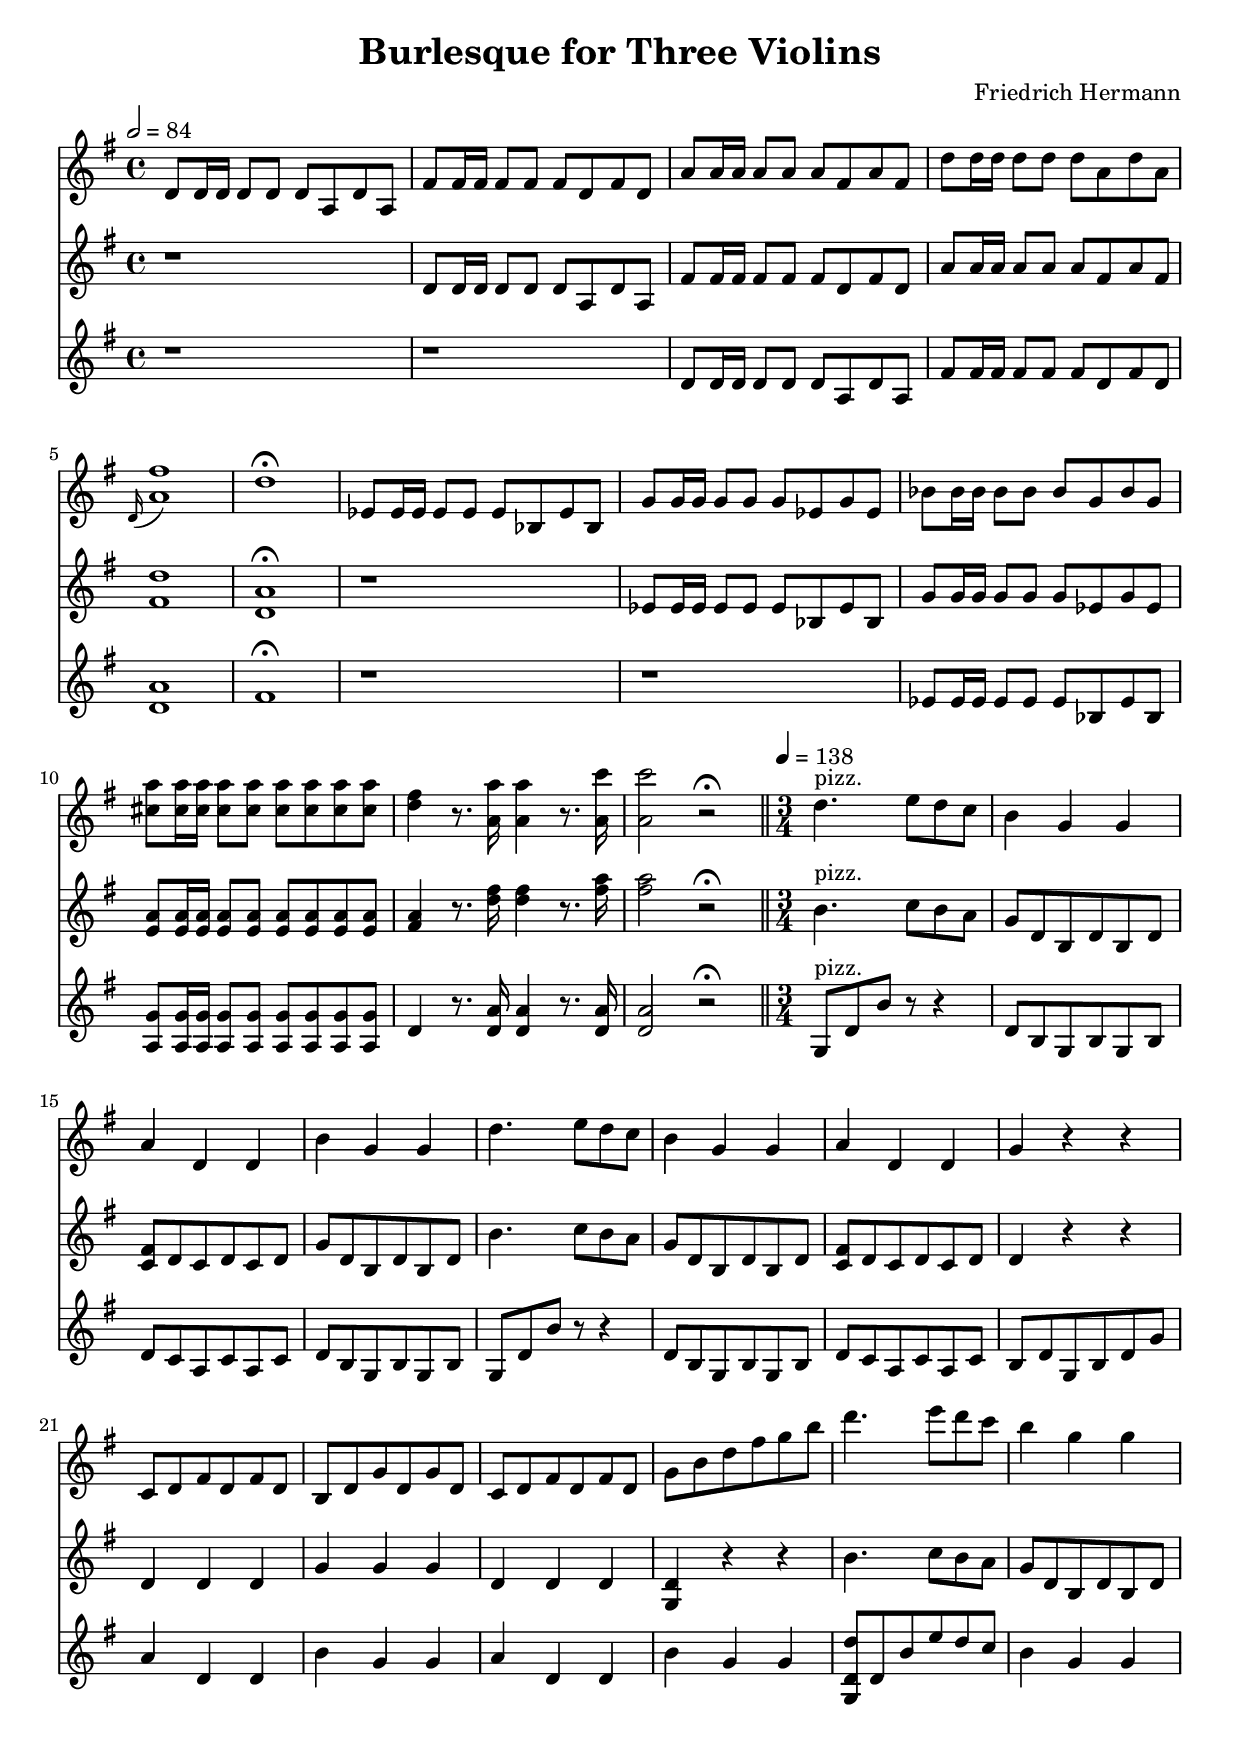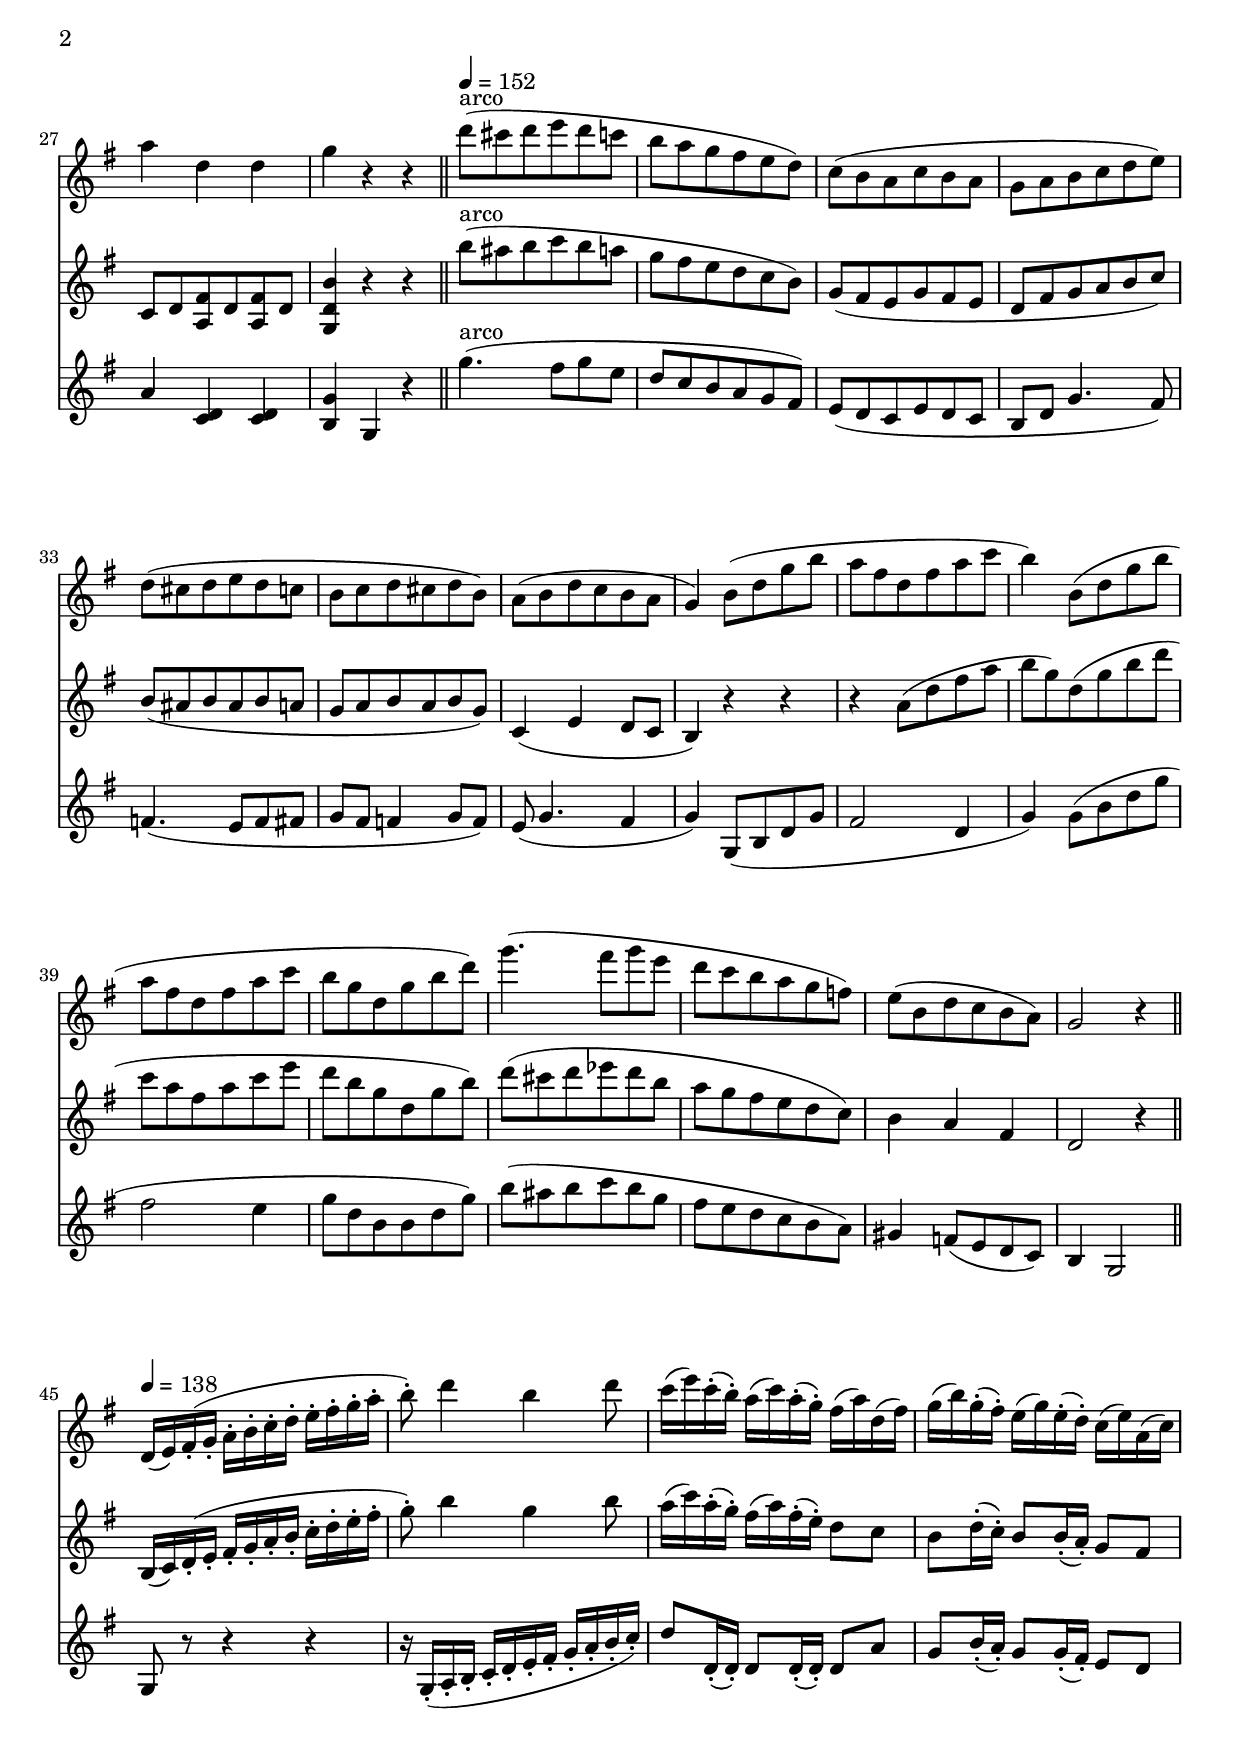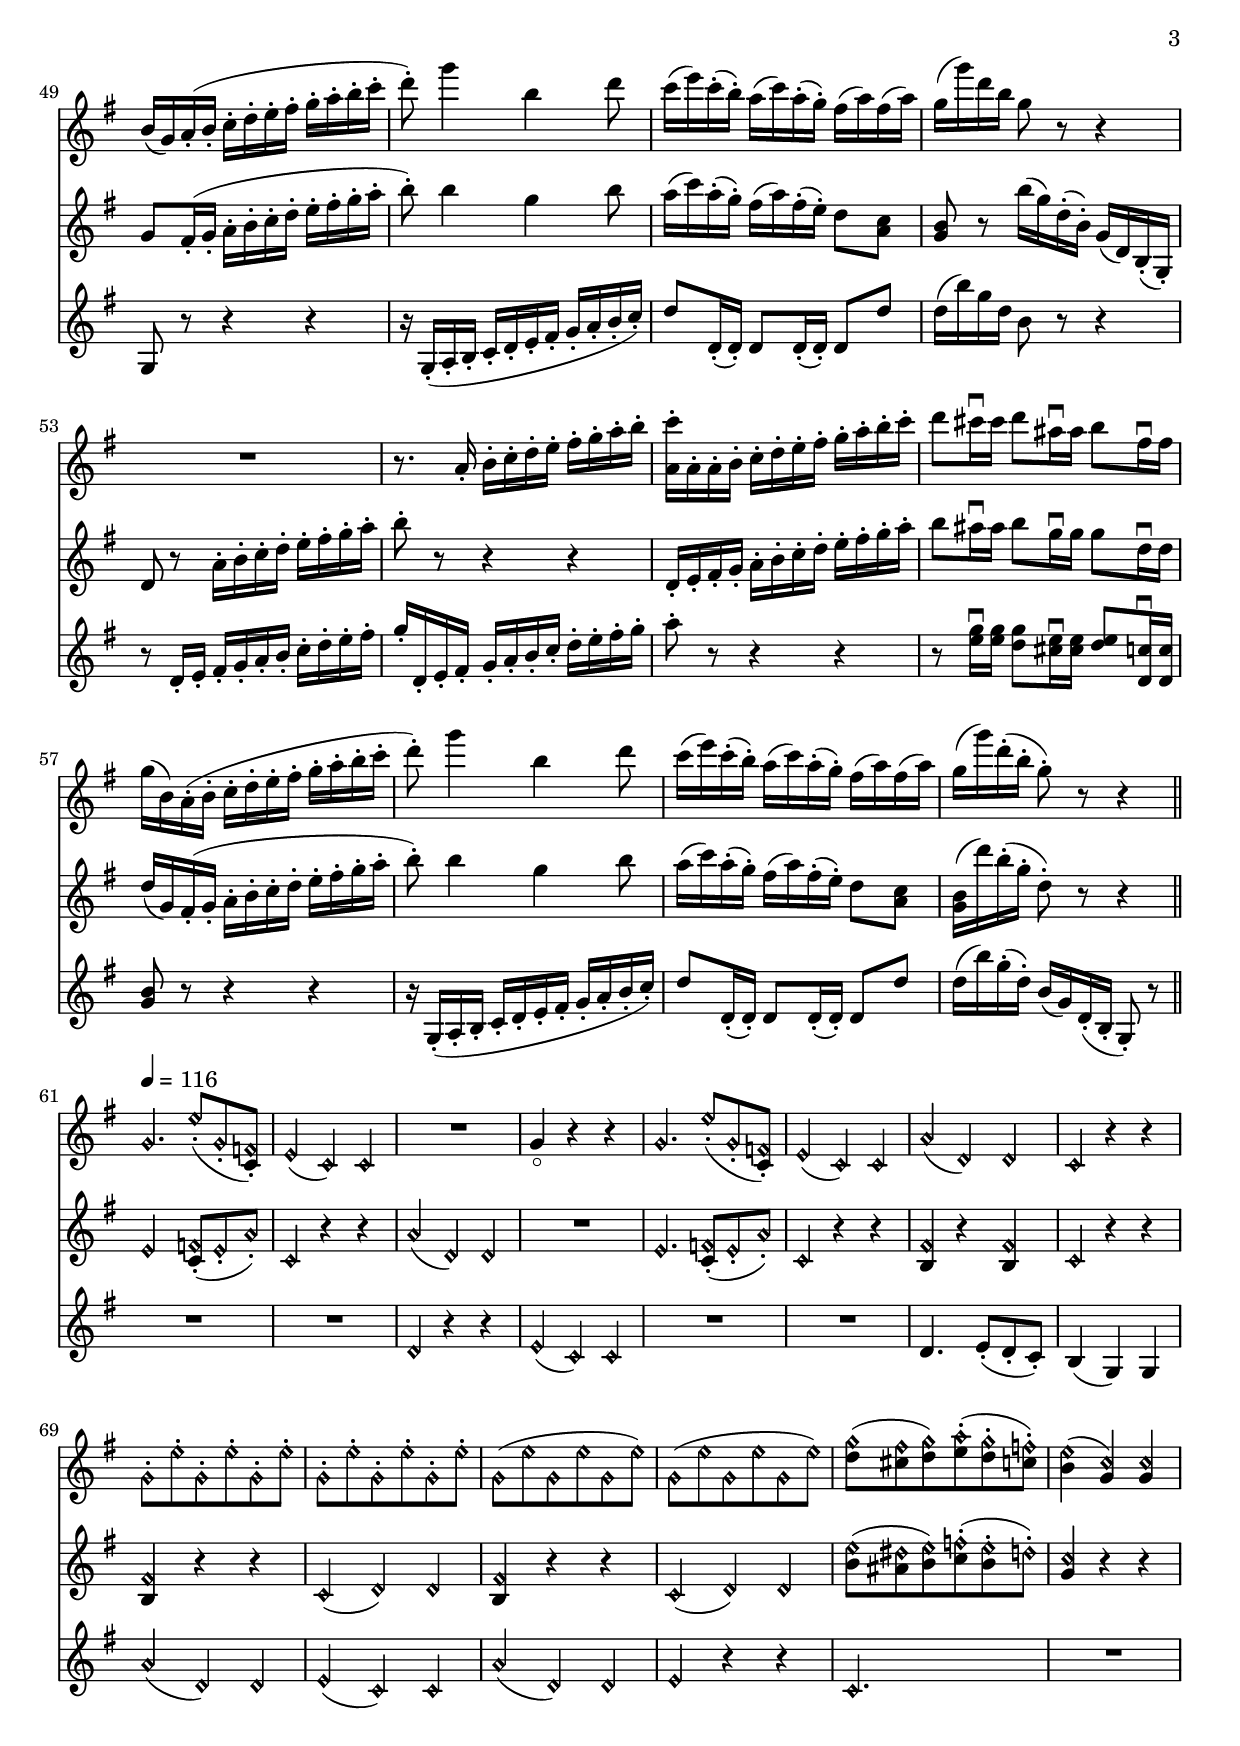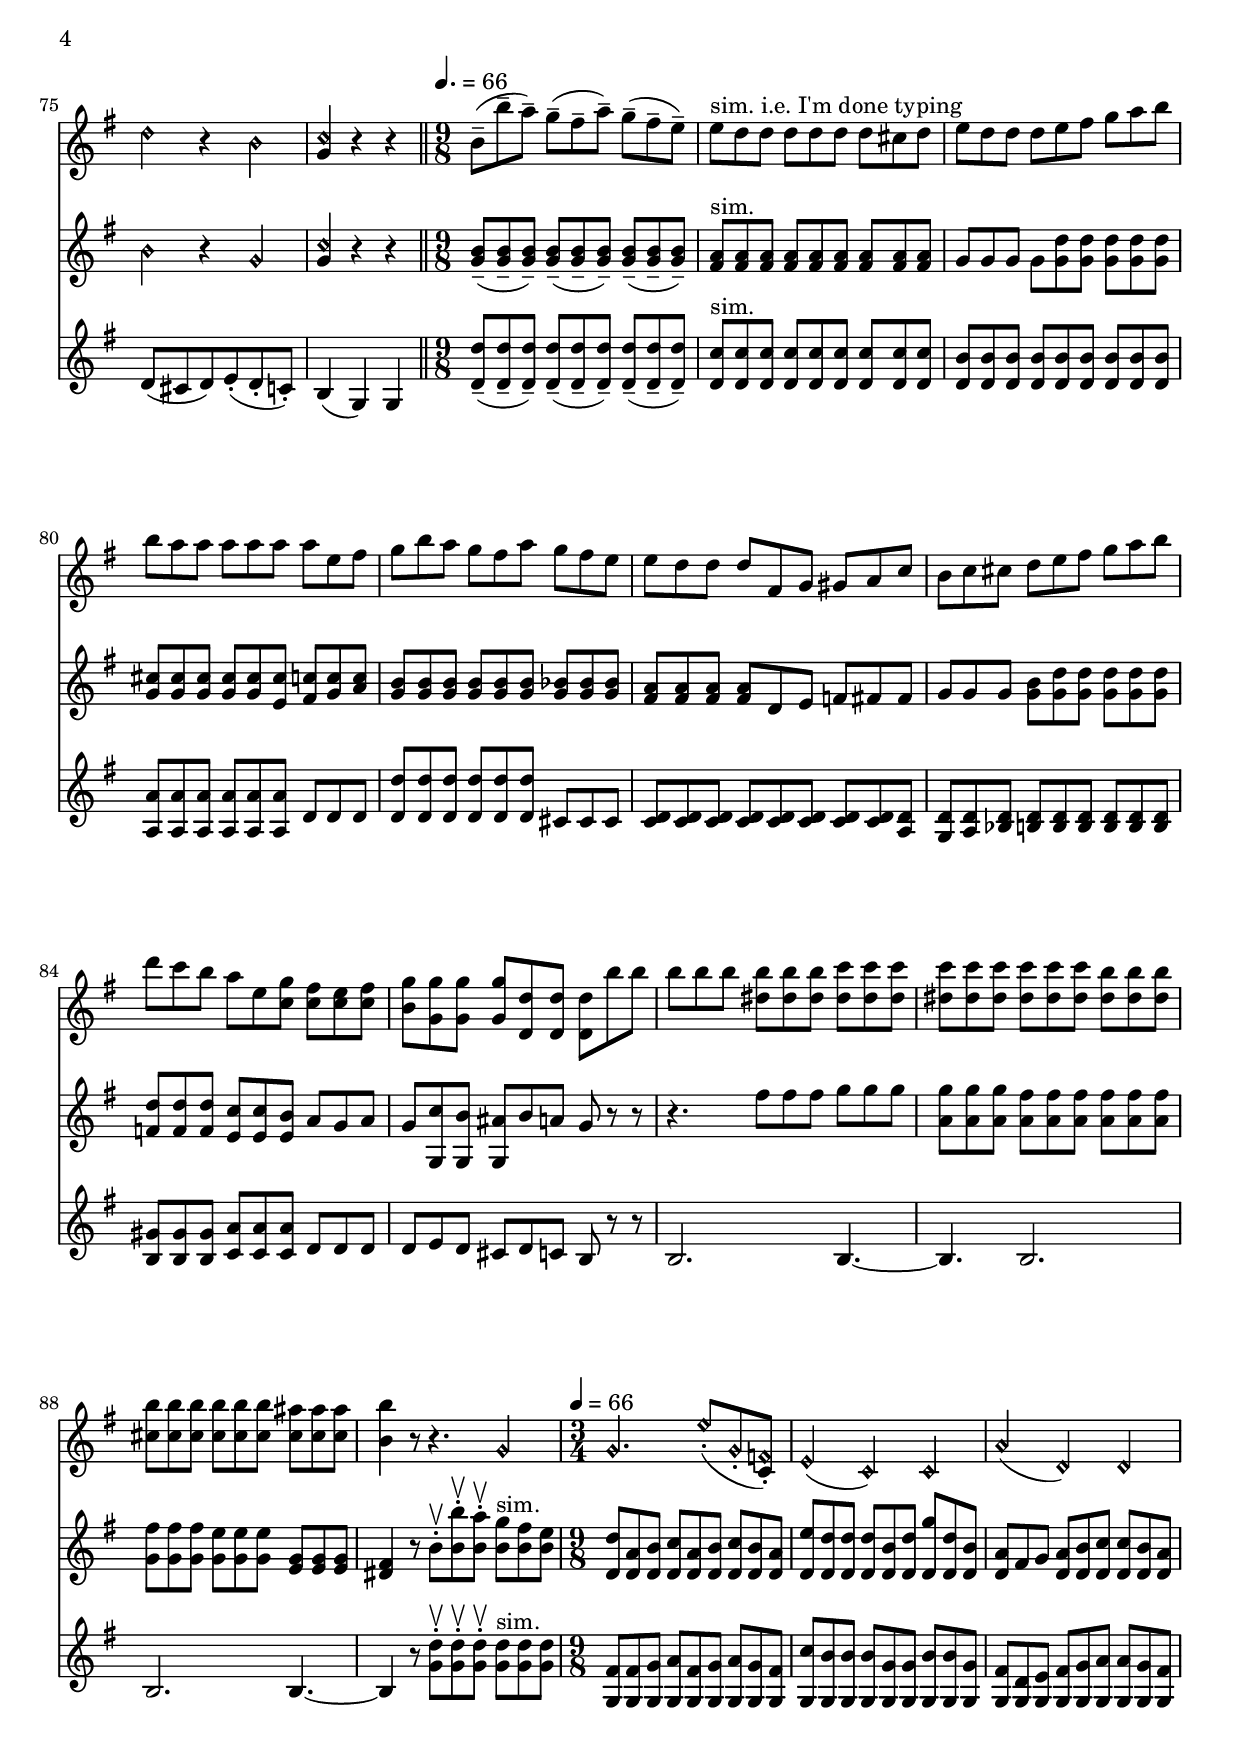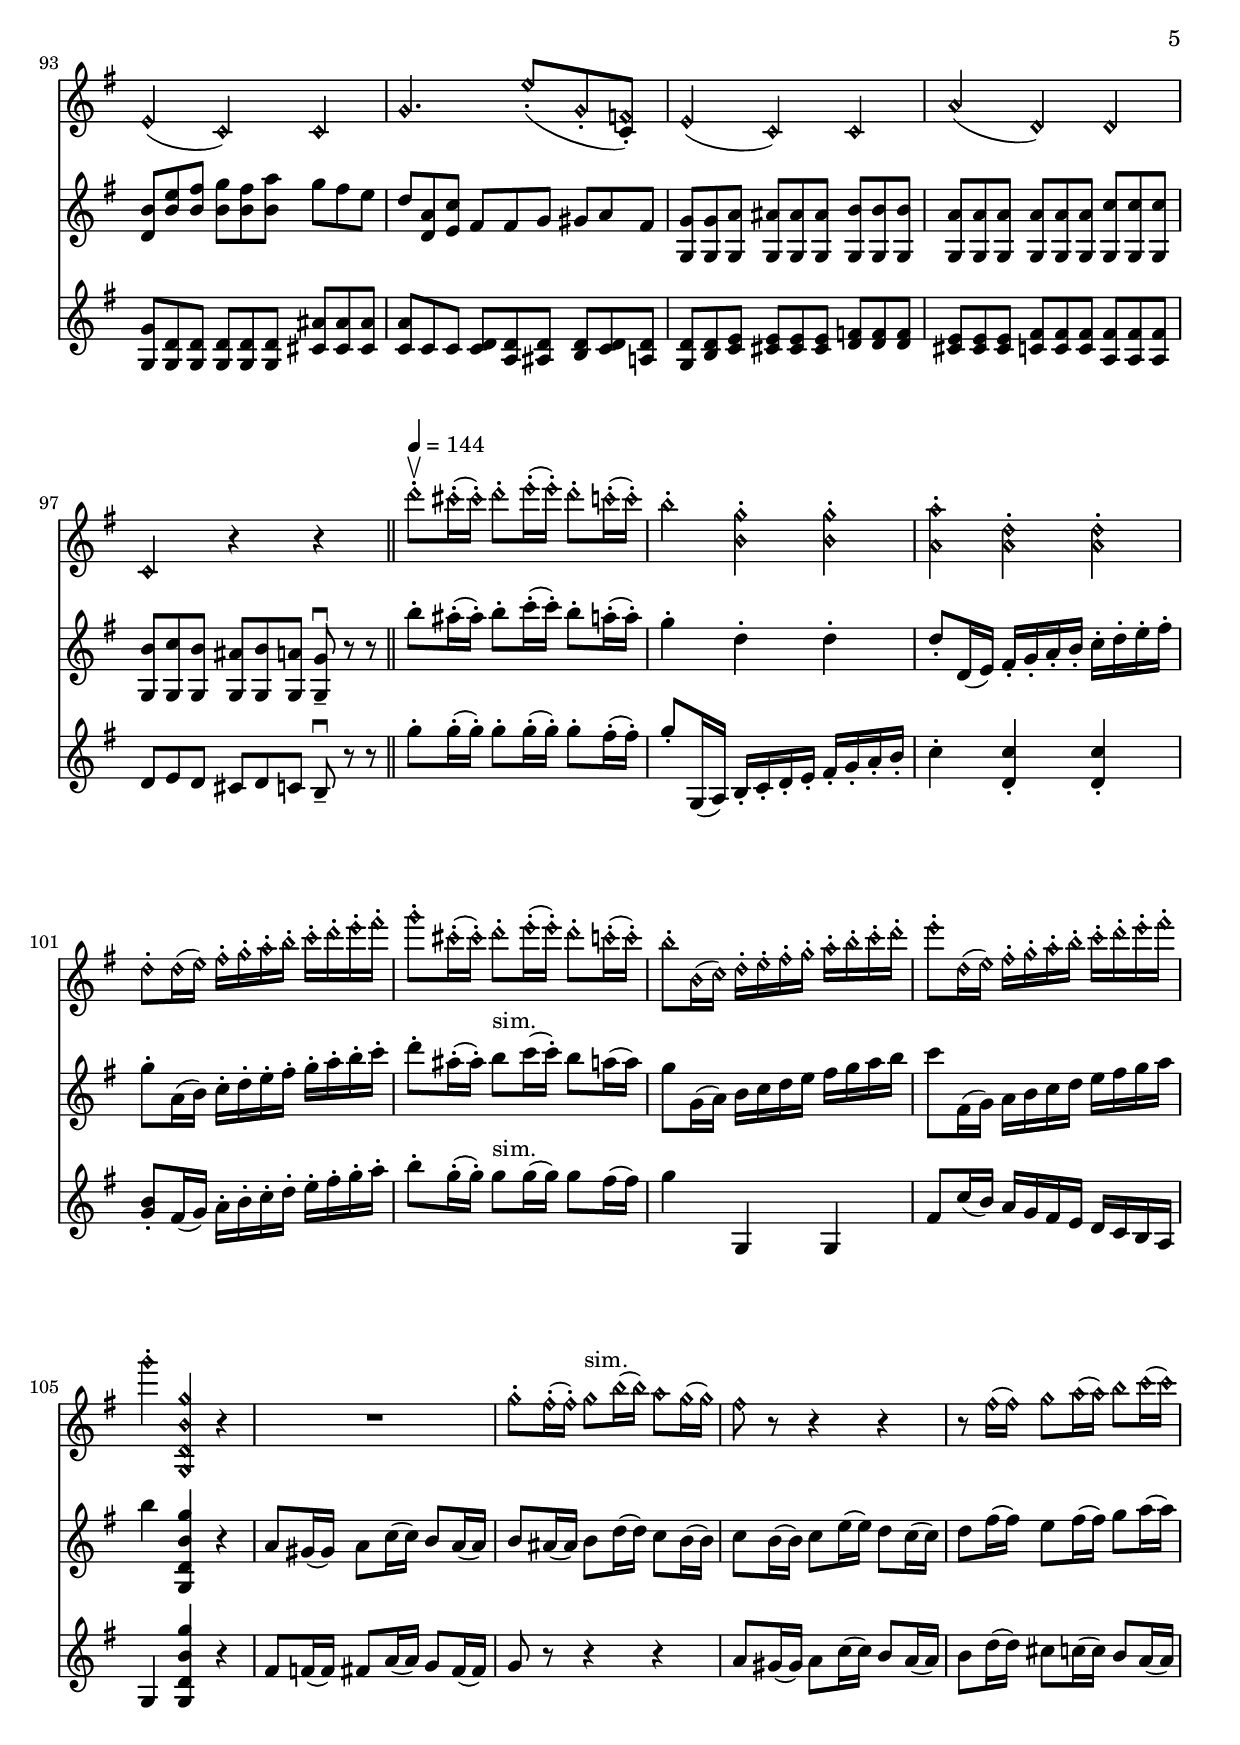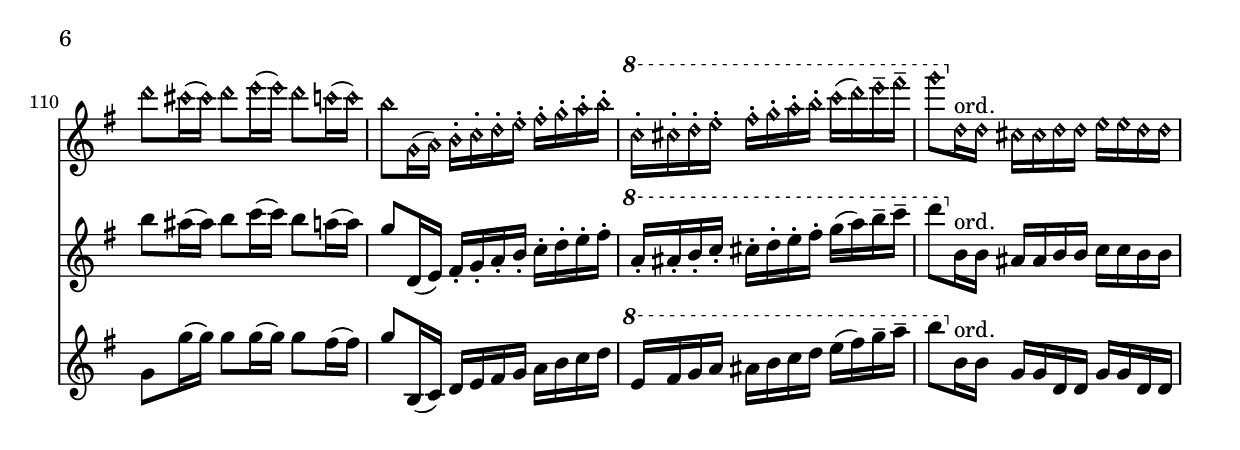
%% Generated by ../../scripts/lilypond-book.py
%% Options: [fragment,quote,relative=2,raggedright,indent=0\mm]
\version "2.12.3"

\paper {
  #(define dump-extents #t)
  linewidth = 160\mm - 2.0 * 0.4\in
  raggedright = ##t
  indent = 0\mm
}

intro-I =
\relative c'
{
\tempo 2=84
\time 4/4
\key g \major

d8 d16 d d8 d d a d a
fis'8 fis16 fis fis8 fis fis d fis d
a'8 a16 a a8 a a fis a fis
d' d16 d d8 d d a d a
\grace d,16 (<a' fis'>1)
d\fermata

%1 0:12
ees,8 ees16 ees ees8 ees ees bes ees bes
g' g16 g g8 g g ees g ees
bes' bes16 bes bes8 bes bes g bes g
<cis a'> <cis a'>16 <cis a'> <cis a'>8 <cis a'> <cis a'> <cis a'> <cis a'> <cis a'>
<d fis>4 r8. <a a'>16 <a a'>4 r8. <a c'>16
<a c'>2 r\fermata
\bar "||"
}


intro-II =
\relative c'
{
\tempo 2=84
\key g \major
\time 4/4

r1
d8 d16 d d8 d d a d a
fis'8 fis16 fis fis8 fis fis d fis d
a'8 a16 a a8 a a fis a fis
<fis d'>1
<d a'>\fermata

%2 0:12
r1
ees8 ees16 ees ees8 ees ees bes ees bes
g' g16 g g8 g g ees g ees
<e a> <e a>16 <e a> <e a>8 <e a> <e a> <e a> <e a> <e a>
<fis a>4 r8. <d' fis>16 <d fis>4 r8. <fis a>16
<fis a>2 r\fermata
\bar "||"
}




intro-III = \relative c'
{
\tempo 2=84
\key g \major
\time 4/4

r1
r1
d8 d16 d d8 d d a d a
fis'8 fis16 fis fis8 fis fis d fis d
<d a'>1
fis\fermata

%3 0:12
r1
r1
ees8 ees16 ees ees8 ees ees bes ees bes
<a g'> <a g'>16 <a g'> <a g'>8 <a g'> <a g'> <a g'> <a g'> <a g'> 
d4 r8. <d a'>16 <d a'>4 r8. <d a'>16
<d a'>2 r\fermata
\bar "||"


}

varone-I =
\relative c''
{
%1 0:26
\tempo 4=138
\time 3/4
d4.^"pizz." e8 d c
b4 g g
a d, d
b' g g

d'4. e8 d c
b4 g g
a d, d
g r r

%1 0:36
c,8 d fis d fis d
b d g d g d
c d fis d fis d
g b d fis g b

d4. e8 d c
b4 g g
a d, d
g r r
\bar "||"
}

varone-II =
\relative c''
{
%2 0:26
\time 3/4
b4.^"pizz." c8 b a
g8 d b d b d
<c fis> d c d c d
g d b d b d

b'4. c8 b a
g8 d b d b d
<c fis> d c d c d
d4 r r

%2 0:36
d4 d d
g g g
d d d
<g, d'> r r

b'4. c8 b a
g8 d b d b d
c d <a fis'> d <a fis'> d
<g, d' b'>4 r r
}



varone-III =
\relative c'
{
%3 0:26
\time 3/4
g8^"pizz." d' b' r r4
d,8 b g b g b
d c a c a c
d8 b g b g b

g d' b' r r4
d,8 b g b g b
d c a c a c
b d g, b d g

%3 0:36
a4 d, d
b' g g
a d, d
b' g g

<g, d' d'>8 d' b' e d c
b4 g g
a <c, d> <c d>
<b g'> g r

}


%{
<<
\new Staff {\varone-I}
\new Staff {\varone-II}
\new Staff {\varone-III}
>>
%}

vartwo-I =
\relative c''
{
\tempo 4=152
%1 var 2 0:48
d'8^"arco" (cis d e d c
b a g fis e d)
c (b a c b a
g a b c d e)

d (cis d e d c
b c d cis d b)
a (b d c b a
g4) b8 (d g b

a fis d fis a c
b4) b,8 (d g b
a fis d fis a c
b g d g b d)

g4. (fis8 g e
d c b a g f)
e (b d c b a)
g2 r4
\bar "||"}

vartwo-II =
\relative c'''
{
%2
b8^"arco" (ais b c b a
g fis e d c b)
g (fis e g fis e
d fis g a b c)

b (ais b ais b a
g a b a b g)
c,4 (e d8 c
b4) r r

r a'8 (d fis a
b g) d (g b d
c a fis a c e
d b g d g b)

d (cis d ees d b
a g fis e d c)
b4 a fis
d2 r4
}



vartwo-III =
\relative c'''
{
g4.^"arco" (fis8 g e
d c b a g fis)
e (d c e d c
b d g4. fis8)

f4. (e8 f fis
g fis f4 g8 f)
e (g4. fis4
g4) g,8 (b d g

fis2 d4
g4) g8 (b d g
fis2 e4
g8 d b b d g)

b (ais b c b g
fis e d c b a)
gis4 f8 (e d c)
b4 g2
}

%{
\score
{
<<
\time 3/4
\new Staff {
  \key g \major
  \vartwo-I}
\new Staff {
  \key g \major
  \vartwo-II}
\new Staff {
  \key g \major
  \vartwo-III}
>>

\layout{}
\midi {}
}
%}

varthree-I =
\relative c'
{
\tempo 4=138
%1 var3
d16 (e) fis-. (g-. a-. b-. c-. d-. e-. fis-. g-. a-.
b8-.) d4 b d8
c16 (e) c-. (b-.) a ( c) a-. (g-.) fis (a) d, (fis)
g (b) g-. (fis-.) e (g) e-. (d-.) c (e) a, (c )

b (g) a-. (b-. c-. d-. e-. fis-. g-. a-. b-. c-.
d8-.) g4 b, d8
c16 (e) c-. (b-.) a (c ) a-. (g-.) fis (a) fis (a)
g (g') d b g8 r r4

R2.
r8. a,16-. b-. c-. d-. e-. fis-. g-. a-. b-.
<c a,>-. a,-. a-. b-. c-. d-. e-. fis-. g-. a-. b-. c-.
d8 cis16\downbow cis d8 ais16\downbow ais b8 fis16\downbow fis

g (b,) a-. (b-. c-. d-. e-. fis-. g-. a-. b-. c-.
d8-.) g4 b, d8
c16 (e) c-. (b-.) a (c ) a-. (g-.) fis (a) fis (a)
g (g') d-. (b-. g8-.) r r4
\bar "||"
}

varthree-II =
\relative c'
{
b16 (c ) d-. (e-. fis-. g-. a-. b-. c-. d-. e-. fis-.
g8-.) b4 g b8
a16 (c ) a-. (g-.) fis (a) fis-. (e-.) d8 c
b d16-. (c-.) b8 b16-. (a-.) g8 fis

g fis16-. (g-. a-. b-. c-. d-. e-. fis-. g-. a-.
b8-.) b4 g b8
a16 (c ) a-. (g-.) fis (a) fis-. (e-.) d8 <a c>
<g b> r b'16 (g) d-. (b-.) g (d) b-. (g-.)

d'8 r a'16-. b-. c-. d-. e-. fis-. g-. a-.
b8-. r r4 r
d,,16-. e-. fis-. g-. a-. b-. c-. d-. e-. fis-. g-. a-.
b8 ais16\downbow ais b8 g16\downbow g g8 d16\downbow d

d (g,) fis-. (g-. a-. b-. c-. d-. e-. fis-. g-. a-.
b8-.) b4 g b8
a16 (c ) a-. (g-.) fis (a) fis-. (e-.) d8 <a c>
<g b>16 (d'') b-. (g-. d8-.) r r4
\bar "||"
}

varthree-III =
\relative c'
{
g8 r r4 r
r16 g-. (a-. b-. c-. d-. e-. fis-. g-. a-. b-. c-.)
d8 d,16-. (d-.) d8 d16-. (d-.) d8 a'
g8 b16-. (a-.) g8 g16-. (fis-.) e8 d

g,8 r r4 r
r16 g-. (a-. b-. c-. d-. e-. fis-. g-. a-. b-. c-.)
d8 d,16-. (d-.) d8 d16-. (d-.) d8 d'
d16 (b') g d b8 r r4

r8 d,16-. e-. fis-. g-. a-. b-. c-. d-. e-. fis-.
g-. d,-. e-. fis-. g-. a-. b-. c-. d-. e-. fis-. g-.
a8-. r r4 r
r8 <e g>16\downbow <e g> <d g>8 <cis e>16\downbow <cis e> <d e>8
  <d, c'>16\downbow <d c'>

<g b>8 r r4 r
r16 g,-. (a-. b-. c-. d-. e-. fis-. g-. a-. b-. c-.)
d8 d,16-. (d-.) d8 d16-. (d-.) d8 d'
d16 (b') g-. (d-.) b (g) d-. (b-. g8-.) r
\bar "||"
}

%{
\score
{
<<
\time 3/4
\new Staff {
  \key g \major
  \varthree-I}
\new Staff {
  \key g \major
  \varthree-II}
\new Staff {
  \key g \major
  \varthree-III}
>>

\layout{}
\midi {}
}
%}


%\include "var4.ly"
varfive-I =
\relative c''
{
\tempo 4=116
\harmonicsOn
g4. e'8\staccato (g,\staccato \harmonicsOff <c, f\harmonic>\staccato)
\harmonicsOn e4 (c ) c
R2.
\harmonicsOff g'4_\flageolet \harmonicsOn r r

g4. e'8\staccato (g,\staccato \harmonicsOff <c, f\harmonic>\staccato)
\harmonicsOn e4 (c ) c
a' (d, ) d
c r r

g'8\staccato e'\staccato g,\staccato e'\staccato g,\staccato e'\staccato
g,\staccato e'\staccato g,\staccato e'\staccato g,\staccato e'\staccato
g, (e' g, e' g, e')
g, (e' g, e' g, e')

\harmonicsOff <d g\harmonic> (<cis fis\harmonic> <d g\harmonic>)
  <e a\harmonic>\staccato (<d g\harmonic>\staccato <c f\harmonic>\staccato)
<b e\harmonic>4 (<g c\harmonic>) <g c\harmonic>
\harmonicsOn d' r b
\harmonicsOff <g c\harmonic> r r \harmonicsOff


\bar "||"
}

varfive-II =
\relative c'''
{
\harmonicsOff e,,4.\harmonic \harmonicsOff <c f\harmonic>8\staccato
  (\harmonicsOn e\staccato a\staccato)
c,4 r r
a' (d,) d
R2.

e4. \harmonicsOff <c f\harmonic>8\staccato
  (\harmonicsOn e\staccato a\staccato)
c,4 r r
\harmonicsOff <b fis'\harmonic> r <b fis'\harmonic>
\harmonicsOn c r r \harmonicsOff

\harmonicsOff <b fis'\harmonic> r r
\harmonicsOn c (d) d
\harmonicsOff <b fis'\harmonic> r r
\harmonicsOn c (d) d

\harmonicsOff <b' e\harmonic>8 (<ais dis\harmonic> <b e\harmonic>)
  <c f\harmonic>\staccato (<b e\harmonic>\staccato \harmonicsOn d\staccato)
\harmonicsOff <g, c\harmonic>4 r r
\harmonicsOn b r g
\harmonicsOff <g c\harmonic> r r
}

varfive-III =
\relative c'
{
R2.
R2.
\harmonicsOn d4 r r
e4 (c ) c \harmonicsOff

R2.
R2.
d4. e8\staccato (d\staccato c\staccato)
b4 (g) g

\harmonicsOn a' (d,) d
e (c ) c
a' (d,) d
e r r

c2.
R2.
\harmonicsOff d8 (cis d) e\staccato (d\staccato c\staccato)
b4 (g) g
}

%{
\score
{
<<
\time 3/4
\new Staff {
  \tempo 4=116
  \key g \major
  \varfive-I}
\new Staff {
  \key g \major
  \varfive-II}
\new Staff {
  \key g \major
  \varfive-III}
>>

\layout{}
\midi {}
}
%}


%\include "var6.ly"
varseven-I =
\relative c''
{
  \tempo 4.=66
\time 9/8  % video 3:56
b8-- (b'-- a--) g-- (fis-- a--) g-- (fis-- e--)
e^"sim. i.e. I'm done typing" d d d d d d cis d
e d d d e fis g a b
b a a a a a a e fis

g b a g fis a g fis e
e d d d fis, g gis a c
b c cis d e fis g a b
d c b a e <g c,> <fis c> <e c> <fis c>

<g b,> <g g,> <g g,> <g g,> <d d,> <d d,> <d d,> b' b
b b b \repeat unfold 3{<b dis,>} \repeat unfold 3{<c dis,>}
\repeat unfold 6{<c dis,>} \repeat unfold 3{<b dis,>}
\repeat unfold 6{<b cis,>} \repeat unfold 3{<ais cis,>}

<b b,>4 r8 r4. % this goes into var8
g,\harmonic
}

varseven-II =
\relative c''
{
\time 9/8
\repeat unfold 3{<g b>8-- (<g b>-- <g b>--)}
<fis a>^"sim." \repeat unfold 8{<fis a>}
g g g g \repeat unfold 5{<g d'>}
\new Voice<<
  {cis8 cis cis cis cis cis c c c}
  {g g g g g e fis g a}
>>

\repeat unfold 6{<g b>} \repeat unfold 3{<g bes>}
\new Voice<<
  {a a a a d, e f fis fis}
  {fis fis fis fis s s s s s}
>>
g g g <g b> \repeat unfold 5{<g d'>}
\repeat unfold 3{<f d'>} <e c'> <e c'> <e b'> a g a

\new Voice<<
  {g8 g, g g s s s r r}
  {s c' b ais b a g r r}
>>
r4. \repeat unfold 3{fis'8} \repeat unfold 3{<g>}
\repeat unfold 3{<a, g'>8} \repeat unfold 6{<a fis'>}
\repeat unfold 3{<g fis'>} \repeat unfold 3{<g e'>} \repeat unfold 3{<e g>}

<dis fis>4 r8
\new Voice <<
  { b'8-.\upbow b'-.\upbow a-.\upbow g^"sim." fis e }
  { s8 b b b b b }
>>

}

varseven-III =
\relative c'
{
\time 9/8
\repeat unfold 3{<d d'>8-- (<d d'>-- <d d'>--)}
<d c'>^"sim." \repeat unfold 8{<d c'>}
\repeat unfold 9{<d b'>}
\repeat unfold 6{<a a'>} d d d

\repeat unfold 6{<d d'>} cis cis cis
\repeat unfold 8{<c d>8} <a d>
<g d'> <a d> <bes d> \repeat unfold 6{<b d>}
\repeat unfold 3{<b gis'>} \repeat unfold 3{<c a'>} d d d

d8 e d cis d c b r r
b2. b4.~
b b2.
b b4.~

b4 r8
\repeat unfold 3{<g' d'>8-.\upbow} <g d'>^"sim." <g d'> <g d'>
}

%{
\score
{
<<
\new Staff {
  \key g \major
  \varseven-I}
\new Staff {
  \key g \major
  \varseven-II}
\new Staff {
  \key g \major
  \varseven-III}
>>

\layout{}
\midi {}
}

%}

vareight-I =
\relative c''
{
\tempo 4=66
\time 3/4
\harmonicsOn g4. e'8\staccato (g,\staccato \harmonicsOff <c, f\harmonic>\staccato)
\harmonicsOn e4 (c ) c
a' (d,) d
e4 (c ) c

g'4. e'8\staccato (g,\staccato \harmonicsOff <c, f\harmonic>\staccato)
\harmonicsOn e4 (c ) c
a' (d,) d
c r r

\bar "||"
}

vareight-II =
\relative c''
{
\set Staff.timeSignatureFraction = 9/8
\scaleDurations 2/3 {
<d, d'>8 <d a'> <d b'> <d c'> <d a'> <d b'> <d c'> <d b'> <d a'>
<d e'> <d d'> <d d'> <d d'> <d b'> <d d'> <d g'> <d d'> <d b'>
<d a'> fis g <d a'> <d b'> <d c'> <d c'> <d b'> <d a'>
<d b'> <b' e> <b fis'> <b g'> <b fis'> <b a'> g' fis e

d <d, a'> <e c'> fis fis g gis a fis
<g, g'> <g g'> <g a'> <g ais'> <g ais'> <g ais'> <g b'> <g b'> <g b'>
<g a'> <g a'> <g a'> <g a'> <g a'> <g a'> <g c'> <g c'> <g c'>
<g b'>8 <g c'> <g b'> <g ais'> <g b'> <g a'> <g g'>--\downbow r r

}}

vareight-III =
\relative c'
{
\set Staff.timeSignatureFraction = 9/8
\scaleDurations 2/3 {
<g fis'>8 <g fis'> <g g'> <g a'> <g fis'> <g g'> <g a'> <g g'> <g fis'>
<g c'> <g b'> <g b'> <g b'> <g g'> <g g'> <g b'> <g b'> <g g'>
<g fis'> <g d'> <g e'> <g fis'> <g g'> <g a'> <g a'> <g g'> <g fis'>
<g g'> <g d'> <g d'> <g d'> <g d'> <g d'> <cis ais'> <cis ais'> <cis ais'>

<c a'> c c <c d> <a d> <ais d> <b d> <c d> <a d>
<g d'>8 <b d> <c e> <cis e> <cis e> <cis e> <d f> <d f> <d f>
<cis e> <cis e> <cis e> <c fis> <c fis> <c fis> <a fis'> <a fis'> <a fis'>
d8 e d cis d c b--\downbow r r
}}


%{
\score
{
<<
\new Staff {
  \time 3/4
  \key g \major
  \vareight-I}
\new Staff {
  \key g \major
  \vareight-II}
\new Staff {
  \key g \major
  \vareight-III}
>>

\layout{}
\midi {}
}
%}

varnine-I =
\relative c'''
{
\tempo 4=144
d8-.\upbow cis16-. (cis-.) d8-. e16-. (e-.) d8-. c16-. (c-.)
b4-. <b, g'>-. <b g'>-.
<a a'>-. <a d>-. <a d>-.
d8-. d16 (e) fis-. g-. a-. b-. c-. d-. e-. fis-.

g8-. cis,16-. (cis-.) d8-. e16-. (e-.) d8-. c16-. (c-.)
b8-. b,16 (c ) d-. e-. fis-. g-. a-. b-. c-. d-.
e8-. d,16 (e) fis-. g-. a-. b-. c-. d-. e-. fis-.
g4-. <g,,, d' b' g'> r

R2. % actual rest
g''8-. fis16-. (fis-.) g8^"sim." b16 (b) a8 g16 (g)
fis8 r r4 r
r8 fis16 (fis) g8 a16 (a) b8 c16 (c )

d8 cis16 (cis) d8 e16 (e) d8 c16 (c )
b8 g,16 (a) b-. c-. d-. e-. fis-. g-. a-. b-.
\ottava #1 c-. cis-. d-. e-. fis-. g-. a-. b-. c (d) e-- fis--
g8 \ottava #0 d,,16^"ord." d cis cis d d e e d d
}

varnine-II =
\relative c'''
{
b8-. ais16-. (ais-.) b8-. c16-. (c-.) b8-. a16-. (a-.)
g4-. d-. d-.
d8-. d,16 (e) fis-. g-. a-. b-. c-. d-. e-. fis-.
g8-. a,16 (b) c-. d-. e-. fis-. g-. a-. b-. c-.

d8-. ais16-. (ais-.) b8^"sim." c16 (c-.) b8 a16 (a)
g8 g,16 (a) b c d e fis g a b
c8 fis,,16 (g) a b c d e fis g a
b4 <g,, d' b' g'> r

a'8 gis16 (gis) a8 c16 (c ) b8 a16 (a)
b8 ais16 (ais) b8 d16 (d) c8 b16 (b)
c8 b16 (b) c8 e16 (e) d8 c16 (c )
d8 fis16 (fis) e8 fis16 (fis) g8 a16 (a)

b8 ais16 (ais) b8 c16 (c ) b8 a16 (a)
g8 d,16 (e) fis-. g-. a-. b-. c-. d-. e-. fis-.
\ottava #1 a16-. ais-. b-. c-. cis-. d-. e-. fis-. g (a) b-- c--
d8 \ottava #0 b,,16^"ord." b ais ais b b c c b b

}

varnine-III =
\relative c'''
{
g8-. g16-. (g-.) g8-. g16-. (g-.) g8-. fis16-. (fis-.)
g8-. g,,16 (a) b-. c-. d-. e-. fis-. g-. a-. b-.
c4-. <d, c'>-. <d c'>-.
<g b>8-. fis16 (g) a-. b-. c-. d-. e-. fis-. g-. a-.

b8-. g16-. (g-.) g8^"sim." g16 (g) g8 fis16 (fis)
g4 g,, g
fis'8 c'16 (b) a g fis e d c b a
g4 <g d' b' g'>4 r

fis'8 f16 (f) fis8 a16 (a) g8 fis16 (fis)
g8 r r4 r
a8 gis16 (gis) a8 c16 (c ) b8 a16 (a)
b8 d16 (d) cis8 c16 (c ) b8 a16 (a)

g8 g'16 (g) g8 g16 (g) g8 fis16 (fis)
g8 b,,16 (c ) d e fis g a b c d
\ottava #1 e fis g a ais b c d e (fis) g-- a--
b8 \ottava #0 b,,16^"ord." b g g d d g g d d

}

%{
\score
{
<<
\time 3/4
\new Staff {
  \key g \major
  \varnine-I}
\new Staff {
  \key g \major
  \varnine-II}
\new Staff {
  \key g \major
  \varnine-III}
>>

\layout{}
\midi {}
}
%}


%\include "var10.ly"




\header {
  title = "Burlesque for Three Violins"
  composer = "Friedrich Hermann"
}

\score{
<<
\new Staff {
  \intro-I
  \varone-I    % 0:26 pizz theme
  \vartwo-I    % 0:48 scaley arpeggioey slury var
  \varthree-I  % 1:10 up-bow staccato
%  \varfour-I   % 1:33 chordy spiccato
  \varfive-I   % 2:01 harmonics
%  \varsix-I    % 2:30 trilly grace notey
  \varseven-I  % 3:02 ------ chorale attacca
  \vareight-I  % 3:38 lengthened harmonic
  \varnine-I   % 4:03 galloping riccochet spiccato attacca
%  \varten-I    % 4:22 duples/finish
}
\new Staff {
  \intro-II
  \varone-II
  \vartwo-II
  \varthree-II
%  \varfour-II
  \varfive-II
%  \varsix-II
  \varseven-II
  \vareight-II
  \varnine-II
%  \varten-II
}
\new Staff {
  \intro-III
  \varone-III
  \vartwo-III
   \varthree-III
%  \varfour-III
  \varfive-III
%  \varsix-III
  \varseven-III
  \vareight-III
  \varnine-III
%  \varten-III
}
>>

\layout{}
\midi {}
}
